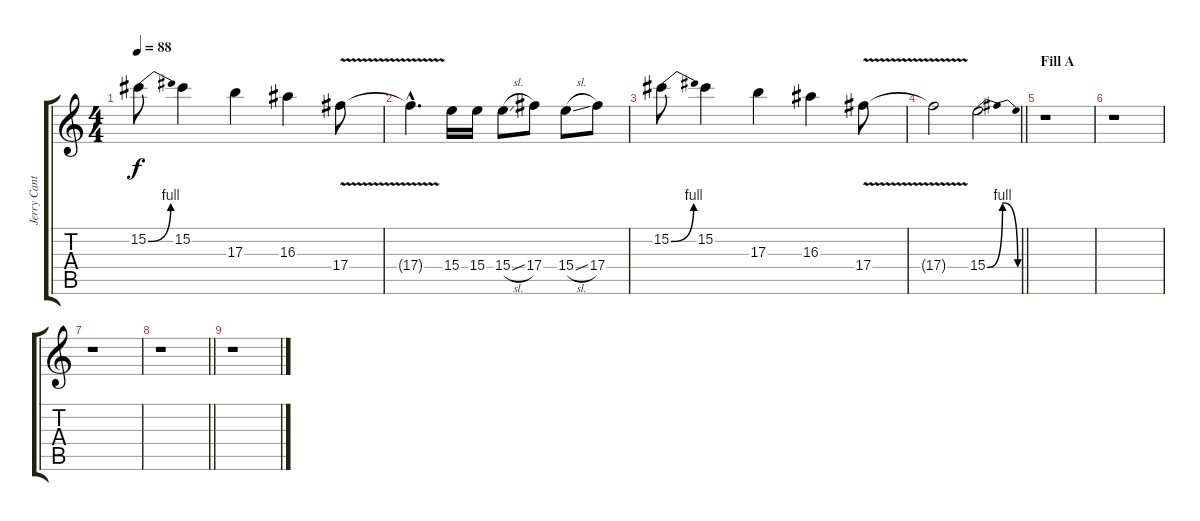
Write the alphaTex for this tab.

\track ("Jerry Cantrell's Solo" "Jerry Cant") {instrument distortionguitar}
\staff {score tabs}
\tuning (Eb4 Bb3 Gb3 Db3 Ab2 Db2) {hide}
\ts (4 4)
\tempo 88
\clef g2
\ks c
15.2{be (bend 0 0 60 4)}.8{dy f} 15.2.4 17.3.4 16.3.4 17.4{v}.8 |
17.4{hac t}.4{d} 15.4.16 15.4.16 15.4{sl}.8 17.4.8 15.4{sl}.8 17.4.8 |
15.2{be (bend 0 0 60 4)}.8 15.2.4 17.3.4 16.3.4 17.4{v}.8 |
\barLineRight lightlight
17.4{t}.2 15.4{be (bendrelease 0 0 15 4 45 4 60 0)}.2 |
\section ("" "Fill A")
r.1 |
r.1 |
r.1 |
\barLineRight lightlight
r.1 |
r.1
